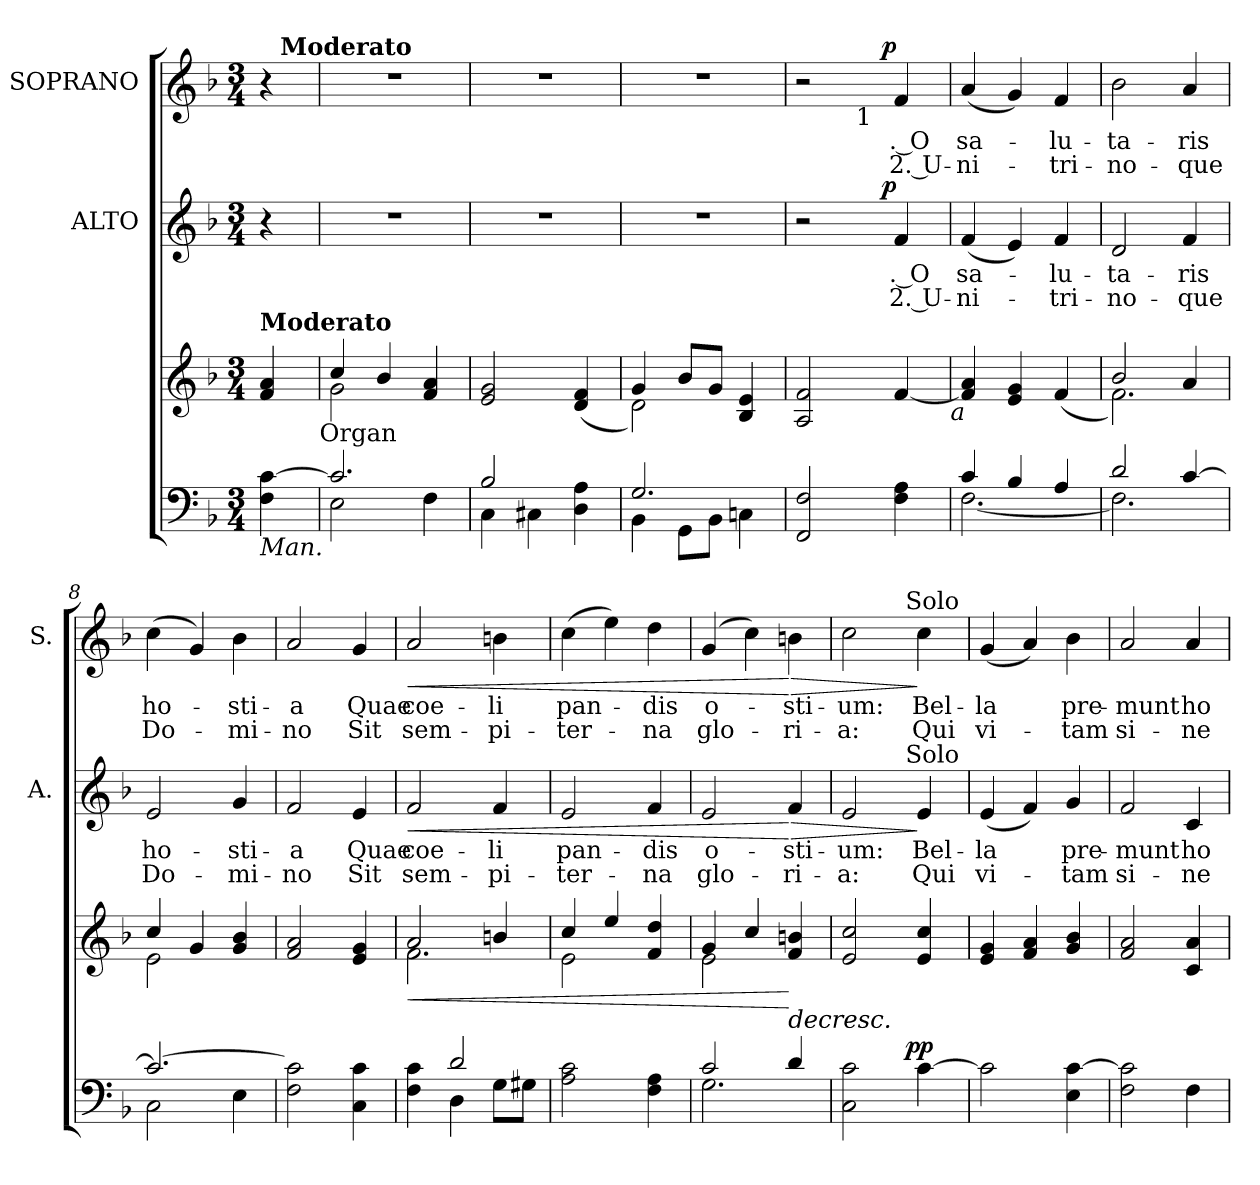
**kern	**kern	**dynam	**kern	**text	**text	**dynam	**kern	**text	**text	**dynam
*part3	*part3	*part3	*part2	*part2	*part2	*part2	*part1	*part1	*part1	*part1
*staff4	*staff3	*staff3/4	*staff2	*staff2	*staff2	*staff2	*staff1	*staff1	*staff1	*staff1
*	*	*	*I"ALTO	*	*	*	*I"SOPRANO	*	*	*
*	*	*	*I'A.	*	*	*	*I'S.	*	*	*
*clefF4	*clefG2	*	*clefG2	*	*	*	*clefG2	*	*	*
*k[b-]	*k[b-]	*	*k[b-]	*	*	*	*k[b-]	*	*	*
*F:	*F:	*	*F:	*	*	*	*F:	*	*	*
*M3/4	*M3/4	*	*M3/4	*	*	*	*M3/4	*	*	*
=1	=1	=1	=1	=1	=1	=1	=1	=1	=1	=1
!	!LO:TX:a:B:t=Moderato	!	!	!	!	!	!	!	!	!
!LO:TX:b:i:t=Man.	!	!	!	!	!	!	!	!	!	!
*	*	*	*	*	*	*	*^	*	*	*
4F\ [>4c\	4f/ 4a/	.	4r	.	.	.	4r	16ryy	.	.	.
!	!	!	!	!	!	!	!	!LO:TX:a:B:t=Moderato	!	!	!
.	.	.	.	.	.	.	.	8.ryy	.	.	.
!	!LO:TX:b:t=Organ	!	!	!	!	!	!	!	!	!	!
=2	=2	=2	=2	=2	=2	=2	=2	=2	=2	=2	=2
*^	*^	*	*	*	*	*	*	*	*	*	*
!	!	!	!	!	!LO:N:vis=1	!	!	!	!LO:N:vis=1	!	!	!	!
*	*	*	*	*	*	*	*	*	*v	*v	*	*	*
2.c/]	2E\	4cc/	2g\	.	2.r	.	.	.	2.r	.	.	.
.	.	4b-/	.	.	.	.	.	.	.	.	.	.
.	4F\	4f/ 4a/	4ryy	.	.	.	.	.	.	.	.	.
=3	=3	=3	=3	=3	=3	=3	=3	=3	=3	=3	=3	=3
!	!	!	!	!	!LO:N:vis=1	!	!	!	!LO:N:vis=1	!	!	!
*	*	*v	*v	*	*	*	*	*	*	*	*	*
2B-/	4C\	2e/ 2g/	.	2.r	.	.	.	2.r	.	.	.
.	4C#X\	.	.	.	.	.	.	.	.	.	.
4ryy	4D\ 4A\	(<4d/ 4f/	.	.	.	.	.	.	.	.	.
=4	=4	=4	=4	=4	=4	=4	=4	=4	=4	=4	=4
*	*	*^	*	*	*	*	*	*	*	*	*
!	!	!	!	!	!LO:N:vis=1	!	!	!	!LO:N:vis=1	!	!	!
2.G/	4BB-\	4g/	2d\)	.	2.r	.	.	.	2.r	.	.	.
.	8GG\L	8b-/L	.	.	.	.	.	.	.	.	.	.
.	8BB-\J	8g/J	.	.	.	.	.	.	.	.	.	.
.	4Cn\	4B-/ 4e/	4ryy	.	.	.	.	.	.	.	.	.
!	!	!	!LO:TX:b:i:t=poco rit.	!	!	!	!	!	!	!	!	!
*v	*v	*	*	*	*	*	*	*	*	*	*	*
*	*v	*v	*	*	*	*	*	*	*	*	*
=5	=5	=5	=5	=5	=5	=5	=5	=5	=5	=5
*	*	*	*^	*	*	*	*^	*	*	*
*	*	*	*	*	*	*	*	*	*^	*	*	*
2FF/ 2F/	2A/ 2f/	.	2r	4...ryy	.	.	.	2r	4...ryy	4.ryy	.	.	.
!	!	!	!	!	!	!	!	!	!	!LO:TX:b:t=1	!	!	!
.	.	.	.	.	.	.	.	.	.	4.ryy	.	.	.
!	!	!	!	!	!	!	!LO:DY:a	!	!	!	!	!	!LO:DY:a
.	.	.	.	4ryy	.	.	p	.	4ryy	.	.	.	p
!	!	!	!	!	!LO:LY:a:rj	!LO:LY:a:rj	!	!	!	!	!LO:LY:b:rj	!LO:LY:b:rj	!
4F\ 4A\	[<4f/	.	4f/	.	. O	2. U-	.	4f/	.	.	. O	2. U-	.
.	.	.	.	32ryy	.	.	.	.	32ryy	.	.	.	.
!	!LO:TX:b:i:t=a	!	!	!	!	!	!	!	!	!	!	!	!
=6	=6	=6	=6	=6	=6	=6	=6	=6	=6	=6	=6	=6	=6
*^	*	*	*	*	*	*	*	*	*	*	*	*	*
!	!	!	!	!	!	!LO:LY:a	!LO:LY:a	!	!	!	!	!LO:LY:b	!LO:LY:b	!
*	*	*	*	*v	*v	*	*	*	*	*	*	*	*	*
*	*	*	*	*	*	*	*	*v	*v	*v	*	*	*
4c/	[<2.F\	4f/] 4a/	.	(<4f/	sa-	-ni-	.	(<4a/	sa-	-ni-	.
4B-/	.	4e/ 4g/	.	4e/)	.	.	.	4g/)	.	.	.
!	!	!	!	!	!LO:LY:a	!LO:LY:a	!	!	!LO:LY:b	!LO:LY:b	!
4A/	.	(<4f/	.	4f/	-lu-	-tri-	.	4f/	-lu-	-tri-	.
=7	=7	=7	=7	=7	=7	=7	=7	=7	=7	=7	=7
*	*	*^	*	*	*	*	*	*	*	*	*
!	!	!	!	!	!	!LO:LY:a	!LO:LY:a	!	!	!LO:LY:b	!LO:LY:b	!
2d/	2.F\]	2b-/	2.f\)	.	2d/	-ta-	-no-	.	2b-\	-ta-	-no-	.
!	!	!	!	!	!	!LO:LY:a	!LO:LY:a	!	!	!LO:LY:b	!LO:LY:b	!
[<4c/	.	4a/	.	.	4f/	-ris	-que	.	4a/	-ris	-que	.
!!LO:LB:g=z
=8	=8	=8	=8	=8	=8	=8	=8	=8	=8	=8	=8	=8
!	!	!	!	!	!	!LO:LY:a	!LO:LY:a	!	!	!LO:LY:b	!LO:LY:b	!
2.c/_	2C\	4cc/	2e\	.	2e/	ho-	Do-	.	(>4cc\	ho-	Do-	.
.	.	4g/	.	.	.	.	.	.	4g/)	.	.	.
!	!	!	!	!	!	!LO:LY:a	!LO:LY:a	!	!	!LO:LY:b	!LO:LY:b	!
.	4E\	4g/ 4b-/	4ryy	.	4g/	-sti-	-mi-	.	4b-\	-sti-	-mi-	.
=9	=9	=9	=9	=9	=9	=9	=9	=9	=9	=9	=9	=9
!	!	!	!	!	!	!LO:LY:a	!LO:LY:a	!	!	!LO:LY:b	!LO:LY:b	!
*v	*v	*	*	*	*	*	*	*	*	*	*	*
*	*v	*v	*	*	*	*	*	*	*	*	*
2F\ 2c\]	2f/ 2a/	.	2f/	-a	-no	.	2a/	-a	-no	.
!	!	!	!	!LO:LY:a	!LO:LY:a	!	!	!LO:LY:b	!LO:LY:b	!
4C\ 4c\	4e/ 4g/	.	4e/	Quae	Sit	.	4g/	Quae	Sit	.
=10	=10	=10	=10	=10	=10	=10	=10	=10	=10	=10
*^	*	*	*	*	*	*	*	*	*	*
!	!	!	!LO:HP:b	!	!LO:LY:a	!LO:LY:a	!LO:HP:b	!	!LO:LY:b	!LO:LY:b	!LO:HP:b
*	*	*^	*	*	*	*	*	*	*	*	*
4ryy	4F\ 4c\	2a/	2.f\	<	2f/	coe-	sem-	<	2a/	coe-	sem-	<
2d/	4D\	.	.	.	.	.	.	.	.	.	.	.
!	!	!	!	!	!	!LO:LY:a	!LO:LY:a	!	!	!LO:LY:b	!LO:LY:b	!
.	8G\L	4bn/	.	.	4f/	-li	-pi-	.	4bn\	-li	-pi-	.
.	8G#X\J	.	.	.	.	.	.	.	.	.	.	.
=11	=11	=11	=11	=11	=11	=11	=11	=11	=11	=11	=11	=11
!	!	!	!	!	!	!LO:LY:a	!LO:LY:a	!	!	!LO:LY:b	!LO:LY:b	!
*v	*v	*	*	*	*	*	*	*	*	*	*	*
2A\ 2c\	4cc/	2e\	.	2e/	pan-	-ter-	.	(>4cc\	pan-	-ter-	.
.	4ee/	.	.	.	.	.	.	4ee\)	.	.	.
!	!	!	!	!	!LO:LY:a	!LO:LY:a	!	!	!LO:LY:b	!LO:LY:b	!
4F\ 4A\	4f/ 4dd/	4ryy	.	4f/	-dis	-na	.	4dd\	-dis	-na	.
=12	=12	=12	=12	=12	=12	=12	=12	=12	=12	=12	=12
*^	*	*	*	*	*	*	*	*	*	*	*
!	!	!	!	!	!	!LO:LY:a	!LO:LY:a	!	!	!LO:LY:b	!LO:LY:b	!
2c/	2.G\	4g/	2e\	.	2e/	o-	glo-	.	(4g/	o-	glo-	.
.	.	4cc/	.	.	.	.	.	.	4cc\)	.	.	.
!	!	!	!	!LO:HP:n=1:b	!	!LO:LY:a	!LO:LY:a	!LO:HP:n=1:b	!	!LO:LY:b	!LO:LY:b	!LO:HP:n=1:b
4d/	.	4f/ 4bn/	4ryy	[ >	4f/	-sti-	-ri-	[ >	4bn\	-sti-	-ri-	[ >
=13	=13	=13	=13	=13	=13	=13	=13	=13	=13	=13	=13	=13
!	!	!	!	!	!	!LO:LY:a	!LO:LY:a	!	!	!LO:LY:b	!LO:LY:b	!
*	*	*v	*v	*	*^	*	*	*	*^	*	*	*
2C\ 2c\	4...ryy	2e/ 2cc/	.	2e/	4...ryy	-um:	-a:	.	2cc\	4...ryy	-um:	-a:	.
!	!	!	!	!	!	!	!	!	!	!LO:TX:a:t=Solo	!	!	!
!	!	!	!	!	!LO:TX:a:t=Solo	!	!	!	!	!	!	!	!
!	!	!	!LO:DY:a=2	!	!	!	!	!	!	!	!	!	!
.	4ryy	.	pp	.	4ryy	.	.	.	.	4ryy	.	.	.
!	!	!	!	!	!	!LO:LY:a	!LO:LY:a	!	!	!	!LO:LY:b	!LO:LY:b	!
[>4c\	.	4e/ 4cc/	]	4e/	.	Bel-	Qui	]	4cc\	.	Bel-	Qui	]
.	32ryy	.	.	.	32ryy	.	.	.	.	32ryy	.	.	.
=14	=14	=14	=14	=14	=14	=14	=14	=14	=14	=14	=14	=14	=14
!	!	!	!	!	!	!LO:LY:a	!LO:LY:a	!	!	!	!LO:LY:b	!LO:LY:b	!
*	*	*	*	*v	*v	*	*	*	*	*	*	*	*
*v	*v	*	*	*	*	*	*	*v	*v	*	*	*
2c\]	4e/ 4g/	.	(<4e/	-la	vi-	.	(<4g/	-la	vi-	.
.	4f/ 4a/	.	4f/)	.	.	.	4a/)	.	.	.
!	!	!	!	!LO:LY:a	!LO:LY:a	!	!	!LO:LY:b	!LO:LY:b	!
4E\ [<4c\	4g/ 4b-/	.	4g/	pre-	-tam	.	4b-\	pre-	-tam	.
!!LO:LB:g=z
=15	=15	=15	=15	=15	=15	=15	=15	=15	=15	=15
!	!	!	!	!LO:LY:a	!LO:LY:a	!	!	!LO:LY:b	!LO:LY:b	!
2F\ 2c\]	2f/ 2a/	.	2f/	-munt	si-	.	2a/	-munt	si-	.
!	!	!	!	!LO:LY:a	!LO:LY:a	!	!	!LO:LY:b	!LO:LY:b	!
4F\	4c/ 4a/	.	4c/	ho-	-ne	.	4a/	ho-	-ne	.
=	=	=	=	=	=	=	=	=	=	=
*-	*-	*-	*-	*-	*-	*-	*-	*-	*-	*-
